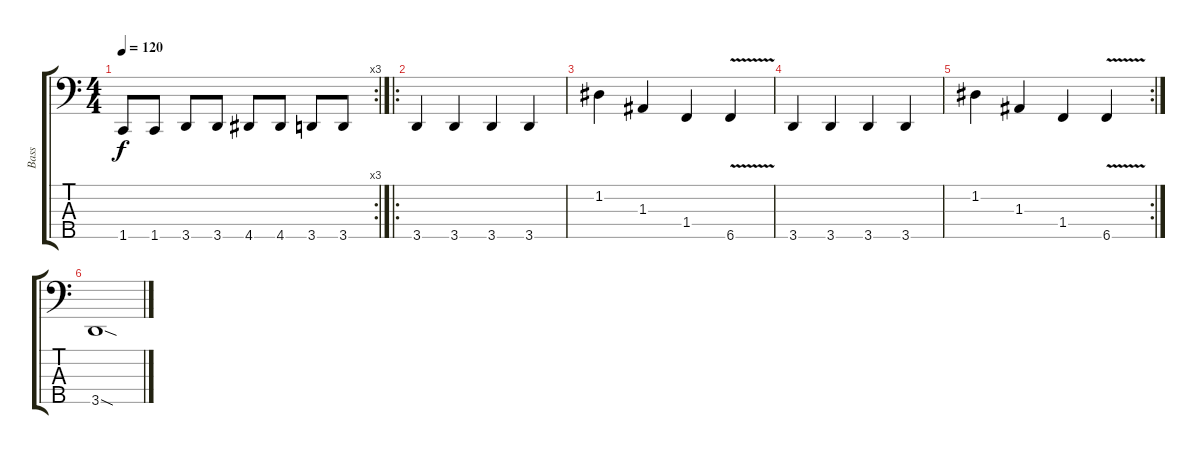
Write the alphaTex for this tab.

\track ("Bass" "Bass") {instrument electricbassfinger}
\staff {score tabs}
\tuning (G2 D2 A1 E1 B0) {hide}
\rc 3
\ts (4 4)
\tempo 120
\clef f4
\ks c
1.5.8{dy f} 1.5.8 3.5.8 3.5.8 4.5.8 4.5.8 3.5.8 3.5.8 |
\ro
3.5.4 3.5.4 3.5.4 3.5.4 |
1.2.4 1.3.4 1.4.4 6.5{v}.4 |
3.5.4 3.5.4 3.5.4 3.5.4 |
\rc 2
1.2.4 1.3.4 1.4.4 6.5{v}.4 |
3.5{sod}.1
